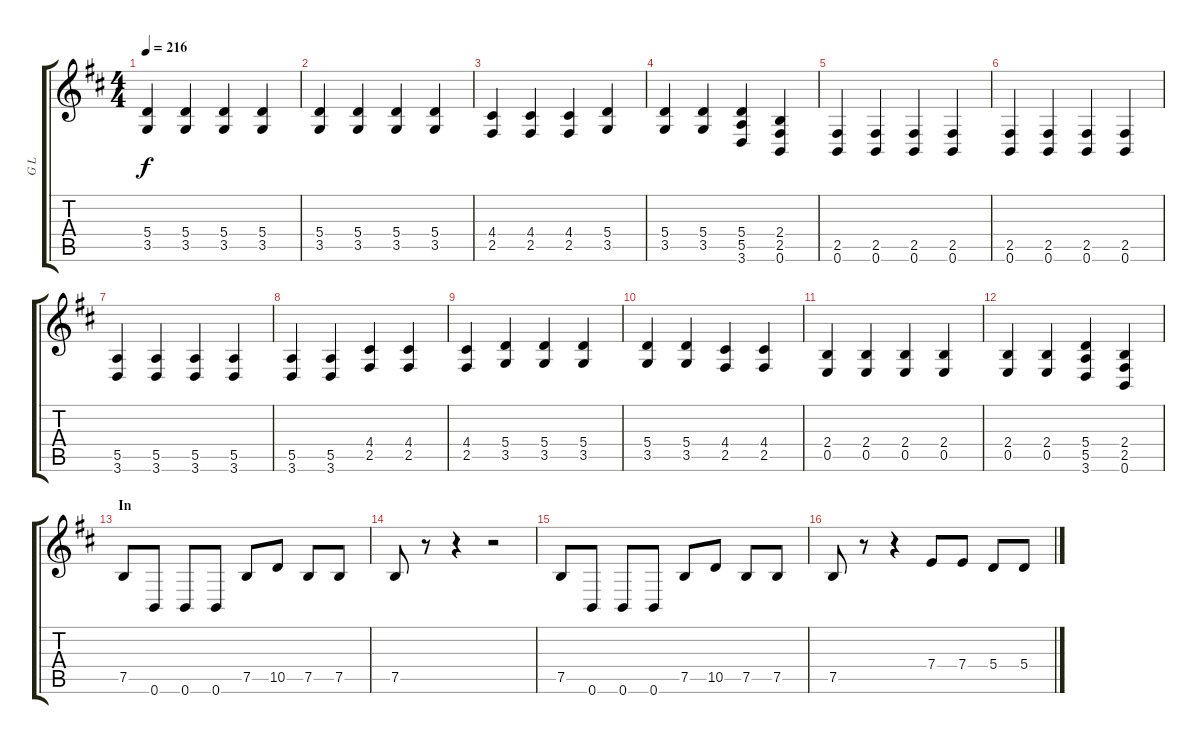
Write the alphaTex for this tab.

\track ("G L" "G L") {instrument distortionguitar}
\staff {score tabs}
\tuning (B3 Gb3 D3 A2 E2 B1) {hide}
\ts (4 4)
\tempo 216
\clef g2
\ks d
(5.4 3.5).4{dy f} (5.4 3.5).4 (5.4 3.5).4 (5.4 3.5).4 |
(5.4 3.5).4 (5.4 3.5).4 (5.4 3.5).4 (5.4 3.5).4 |
(4.4 2.5).4 (4.4 2.5).4 (4.4 2.5).4 (5.4 3.5).4 |
(5.4 3.5).4 (5.4 3.5).4 (5.4 5.5 3.6).4 (2.4 2.5 0.6).4 |
(2.5 0.6).4 (2.5 0.6).4 (2.5 0.6).4 (2.5 0.6).4 |
(2.5 0.6).4 (2.5 0.6).4 (2.5 0.6).4 (2.5 0.6).4 |
(5.5 3.6).4 (5.5 3.6).4 (5.5 3.6).4 (5.5 3.6).4 |
(5.5 3.6).4 (5.5 3.6).4 (4.4 2.5).4 (4.4 2.5).4 |
(4.4 2.5).4 (5.4 3.5).4 (5.4 3.5).4 (5.4 3.5).4 |
(5.4 3.5).4 (5.4 3.5).4 (4.4 2.5).4 (4.4 2.5).4 |
(2.4 0.5).4 (2.4 0.5).4 (2.4 0.5).4 (2.4 0.5).4 |
(2.4 0.5).4 (2.4 0.5).4 (5.4 5.5 3.6).4 (2.4 2.5 0.6).4 |
\section ("" "In")
7.5.8 0.6.8 0.6.8 0.6.8 7.5.8 10.5.8 7.5.8 7.5.8 |
7.5.8 r.8 r.4 r.2 |
7.5.8 0.6.8 0.6.8 0.6.8 7.5.8 10.5.8 7.5.8 7.5.8 |
7.5.8 r.8 r.4 7.4.8 7.4.8 5.4.8 5.4.8
